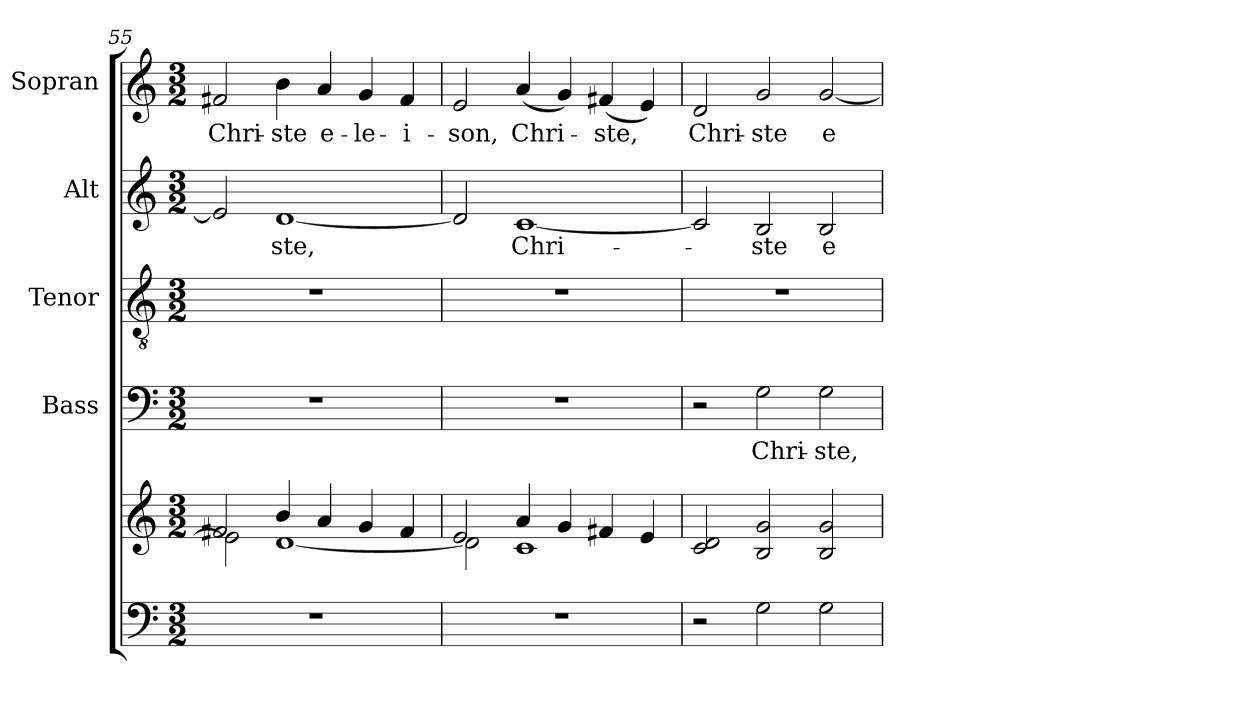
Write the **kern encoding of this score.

**kern	**kern	**kern	**text	**kern	**kern	**text	**kern	**text
*part5	*part5	*part4	*part4	*part3	*part2	*part2	*part1	*part1
*staff6	*staff5	*staff4	*staff4	*staff3	*staff2	*staff2	*staff1	*staff1
*	*	*I"Bass	*	*I"Tenor	*I"Alt	*	*I"Sopran	*
*	*	*I'B.	*	*I'T.	*I'A.	*	*I'S.	*
*clefF4	*clefG2	*clefF4	*	*clefGv2	*clefG2	*	*clefG2	*
*k[]	*k[]	*k[]	*	*k[]	*k[]	*	*k[]	*
*C:	*C:	*C:	*	*C:	*C:	*	*C:	*
*M3/2	*M3/2	*M3/2	*	*M3/2	*M3/2	*	*M3/2	*
=55	=55	=55	=55	=55	=55	=55	=55	=55
*	*^	*	*	*	*	*	*	*
!	!	!	!	!	!	!	!	!	!LO:LY:b
1.r	2f#X/	2e\]	1.r	.	1.r	2e/]	.	2f#X/	Chri-
!	!	!	!	!	!	!	!LO:LY:b	!	!LO:LY:b
.	4b/	[<1d	.	.	.	[1d	-ste,	4b\	-ste
!	!	!	!	!	!	!	!	!	!LO:LY:b
.	4a/	.	.	.	.	.	.	4a/	e-
!	!	!	!	!	!	!	!	!	!LO:LY:b
.	4g/	.	.	.	.	.	.	4g/	-le-
!	!	!	!	!	!	!	!	!	!LO:LY:b
.	4f#/	.	.	.	.	.	.	4f#/	-i-
=56	=56	=56	=56	=56	=56	=56	=56	=56	=56
!	!	!	!	!	!	!	!	!	!LO:LY:b
1.r	2e/	2d\]	1.r	.	1.r	2d/]	.	2e/	-son,
!	!	!	!	!	!	!	!LO:LY:b	!	!LO:LY:b
.	4a/	1c	.	.	.	[1c	Chri-	(<4a/	Chri-
.	4g/	.	.	.	.	.	.	4g/)	.
!	!	!	!	!	!	!	!	!	!LO:LY:b
.	4f#X/	.	.	.	.	.	.	(<4f#X/	-ste,
.	4e/	.	.	.	.	.	.	4e/)	.
*	*v	*v	*	*	*	*	*	*	*
!!LO:PB:g=z
=57	=57	=57	=57	=57	=57	=57	=57	=57
!	!	!	!	!	!	!	!	!LO:LY:b
2r	2c/ 2d/	2r	.	1.r	2c/]	.	2d/	Chri-
!	!	!	!LO:LY:b	!	!	!LO:LY:b	!	!LO:LY:b
2G\	2B/ 2g/	2G\	Chri-	.	2B/	-ste	2g/	-ste
!	!	!	!LO:LY:b	!	!	!LO:LY:b	!	!LO:LY:b
2G\	2B/ 2g/	2G\	-ste,	.	2B/	e-	[2g/	e-
=	=	=	=	=	=	=	=	=
*-	*-	*-	*-	*-	*-	*-	*-	*-
